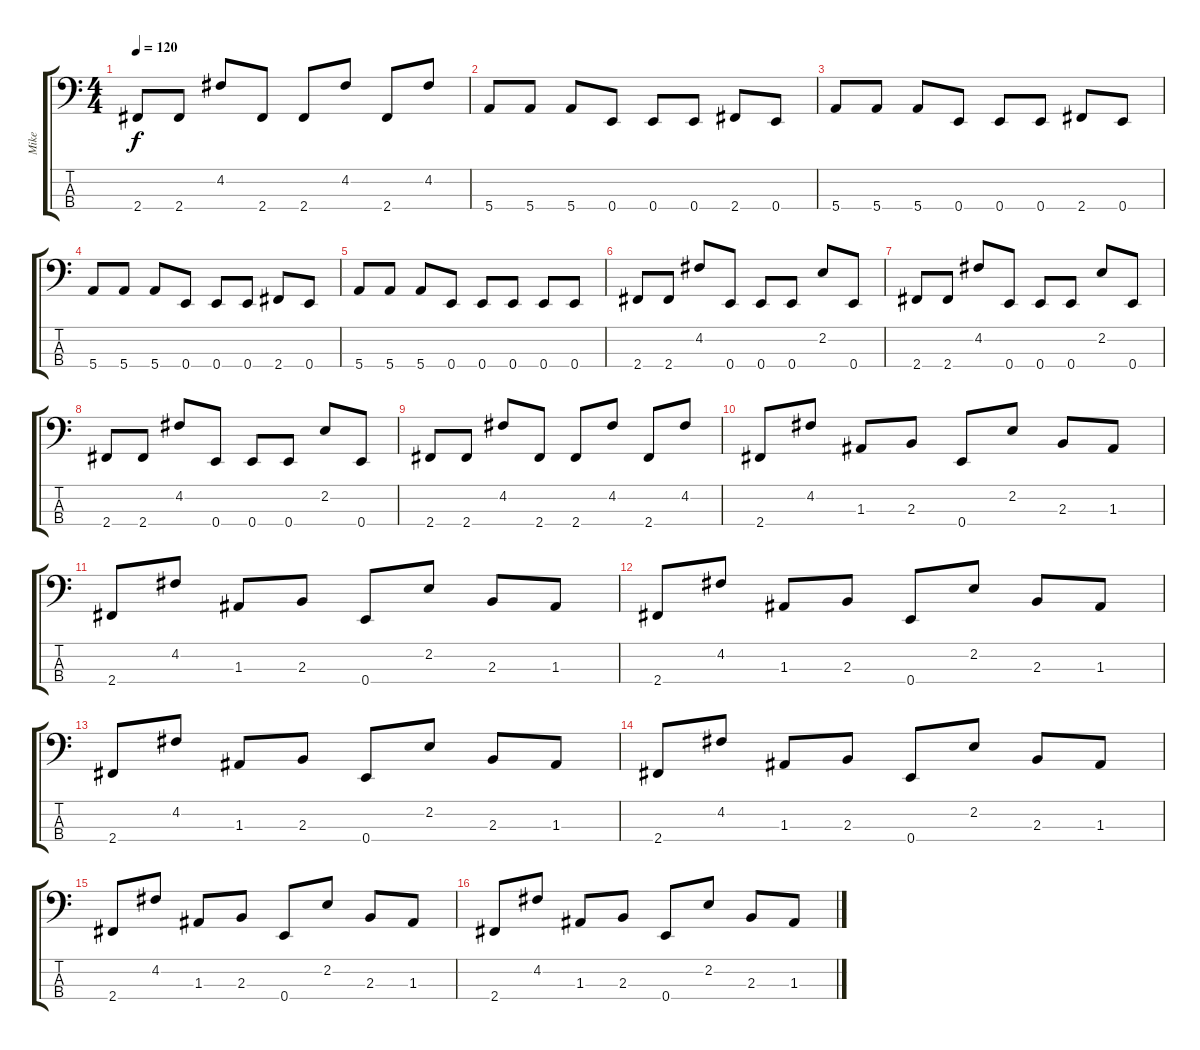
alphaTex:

\track ("Mike" "Mike") {instrument electricbasspick}
\staff {score tabs}
\tuning (G2 D2 A1 E1) {hide}
\ts (4 4)
\tempo 120
\clef f4
\ks c
2.4.8{dy f} 2.4.8 4.2.8 2.4.8 2.4.8 4.2.8 2.4.8 4.2.8 |
5.4.8 5.4.8 5.4.8 0.4.8 0.4.8 0.4.8 2.4.8 0.4.8 |
5.4.8 5.4.8 5.4.8 0.4.8 0.4.8 0.4.8 2.4.8 0.4.8 |
5.4.8 5.4.8 5.4.8 0.4.8 0.4.8 0.4.8 2.4.8 0.4.8 |
5.4.8 5.4.8 5.4.8 0.4.8 0.4.8 0.4.8 0.4.8 0.4.8 |
2.4.8 2.4.8 4.2.8 0.4.8 0.4.8 0.4.8 2.2.8 0.4.8 |
2.4.8 2.4.8 4.2.8 0.4.8 0.4.8 0.4.8 2.2.8 0.4.8 |
2.4.8 2.4.8 4.2.8 0.4.8 0.4.8 0.4.8 2.2.8 0.4.8 |
2.4.8 2.4.8 4.2.8 2.4.8 2.4.8 4.2.8 2.4.8 4.2.8 |
2.4.8 4.2.8 1.3.8 2.3.8 0.4.8 2.2.8 2.3.8 1.3.8 |
2.4.8 4.2.8 1.3.8 2.3.8 0.4.8 2.2.8 2.3.8 1.3.8 |
2.4.8 4.2.8 1.3.8 2.3.8 0.4.8 2.2.8 2.3.8 1.3.8 |
2.4.8 4.2.8 1.3.8 2.3.8 0.4.8 2.2.8 2.3.8 1.3.8 |
2.4.8 4.2.8 1.3.8 2.3.8 0.4.8 2.2.8 2.3.8 1.3.8 |
2.4.8 4.2.8 1.3.8 2.3.8 0.4.8 2.2.8 2.3.8 1.3.8 |
2.4.8 4.2.8 1.3.8 2.3.8 0.4.8 2.2.8 2.3.8 1.3.8
